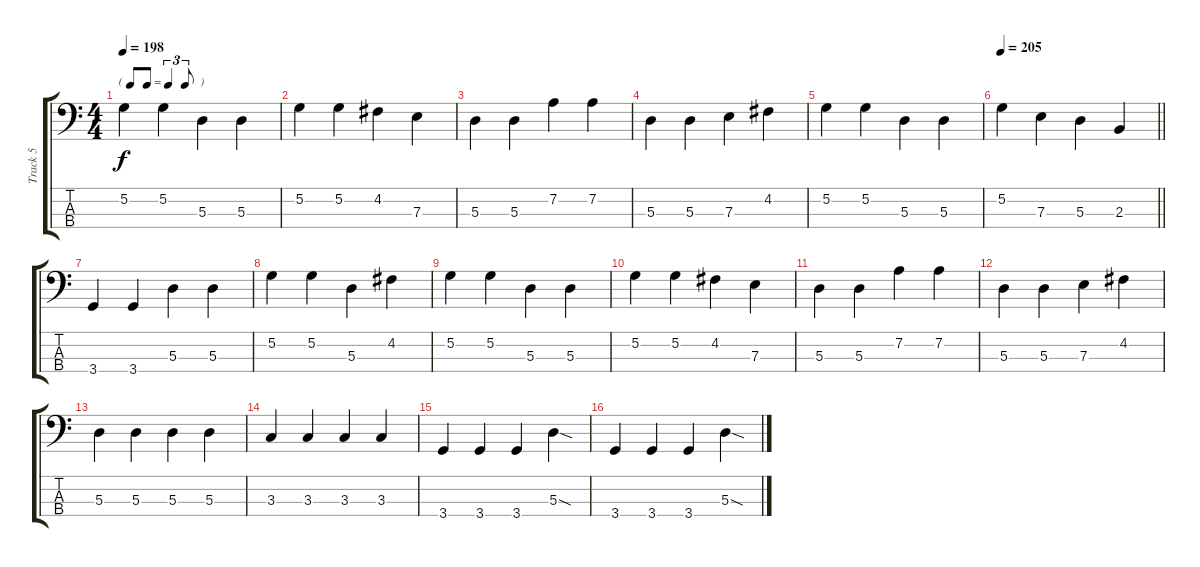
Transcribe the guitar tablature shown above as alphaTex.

\track ("Track 5" "Track 5") {instrument electricbassfinger}
\staff {score tabs}
\tuning (G2 D2 A1 E1) {hide}
\ts (4 4)
\tf triplet8th
\tempo 198
\clef f4
\ks c
5.2.4{dy f} 5.2.4 5.3.4 5.3.4 |
5.2.4 5.2.4 4.2.4 7.3.4 |
5.3.4 5.3.4 7.2.4 7.2.4 |
5.3.4 5.3.4 7.3.4 4.2.4 |
5.2.4 5.2.4 5.3.4 5.3.4 |
\tempo 205
\barLineRight lightlight
5.2.4 7.3.4 5.3.4 2.3.4 |
3.4.4 3.4.4 5.3.4 5.3.4 |
5.2.4 5.2.4 5.3.4 4.2.4 |
5.2.4 5.2.4 5.3.4 5.3.4 |
5.2.4 5.2.4 4.2.4 7.3.4 |
5.3.4 5.3.4 7.2.4 7.2.4 |
5.3.4 5.3.4 7.3.4 4.2.4 |
5.3.4 5.3.4 5.3.4 5.3.4 |
3.3.4 3.3.4 3.3.4 3.3.4 |
3.4.4 3.4.4 3.4.4 5.3{sod}.4 |
3.4.4 3.4.4 3.4.4 5.3{sod}.4
